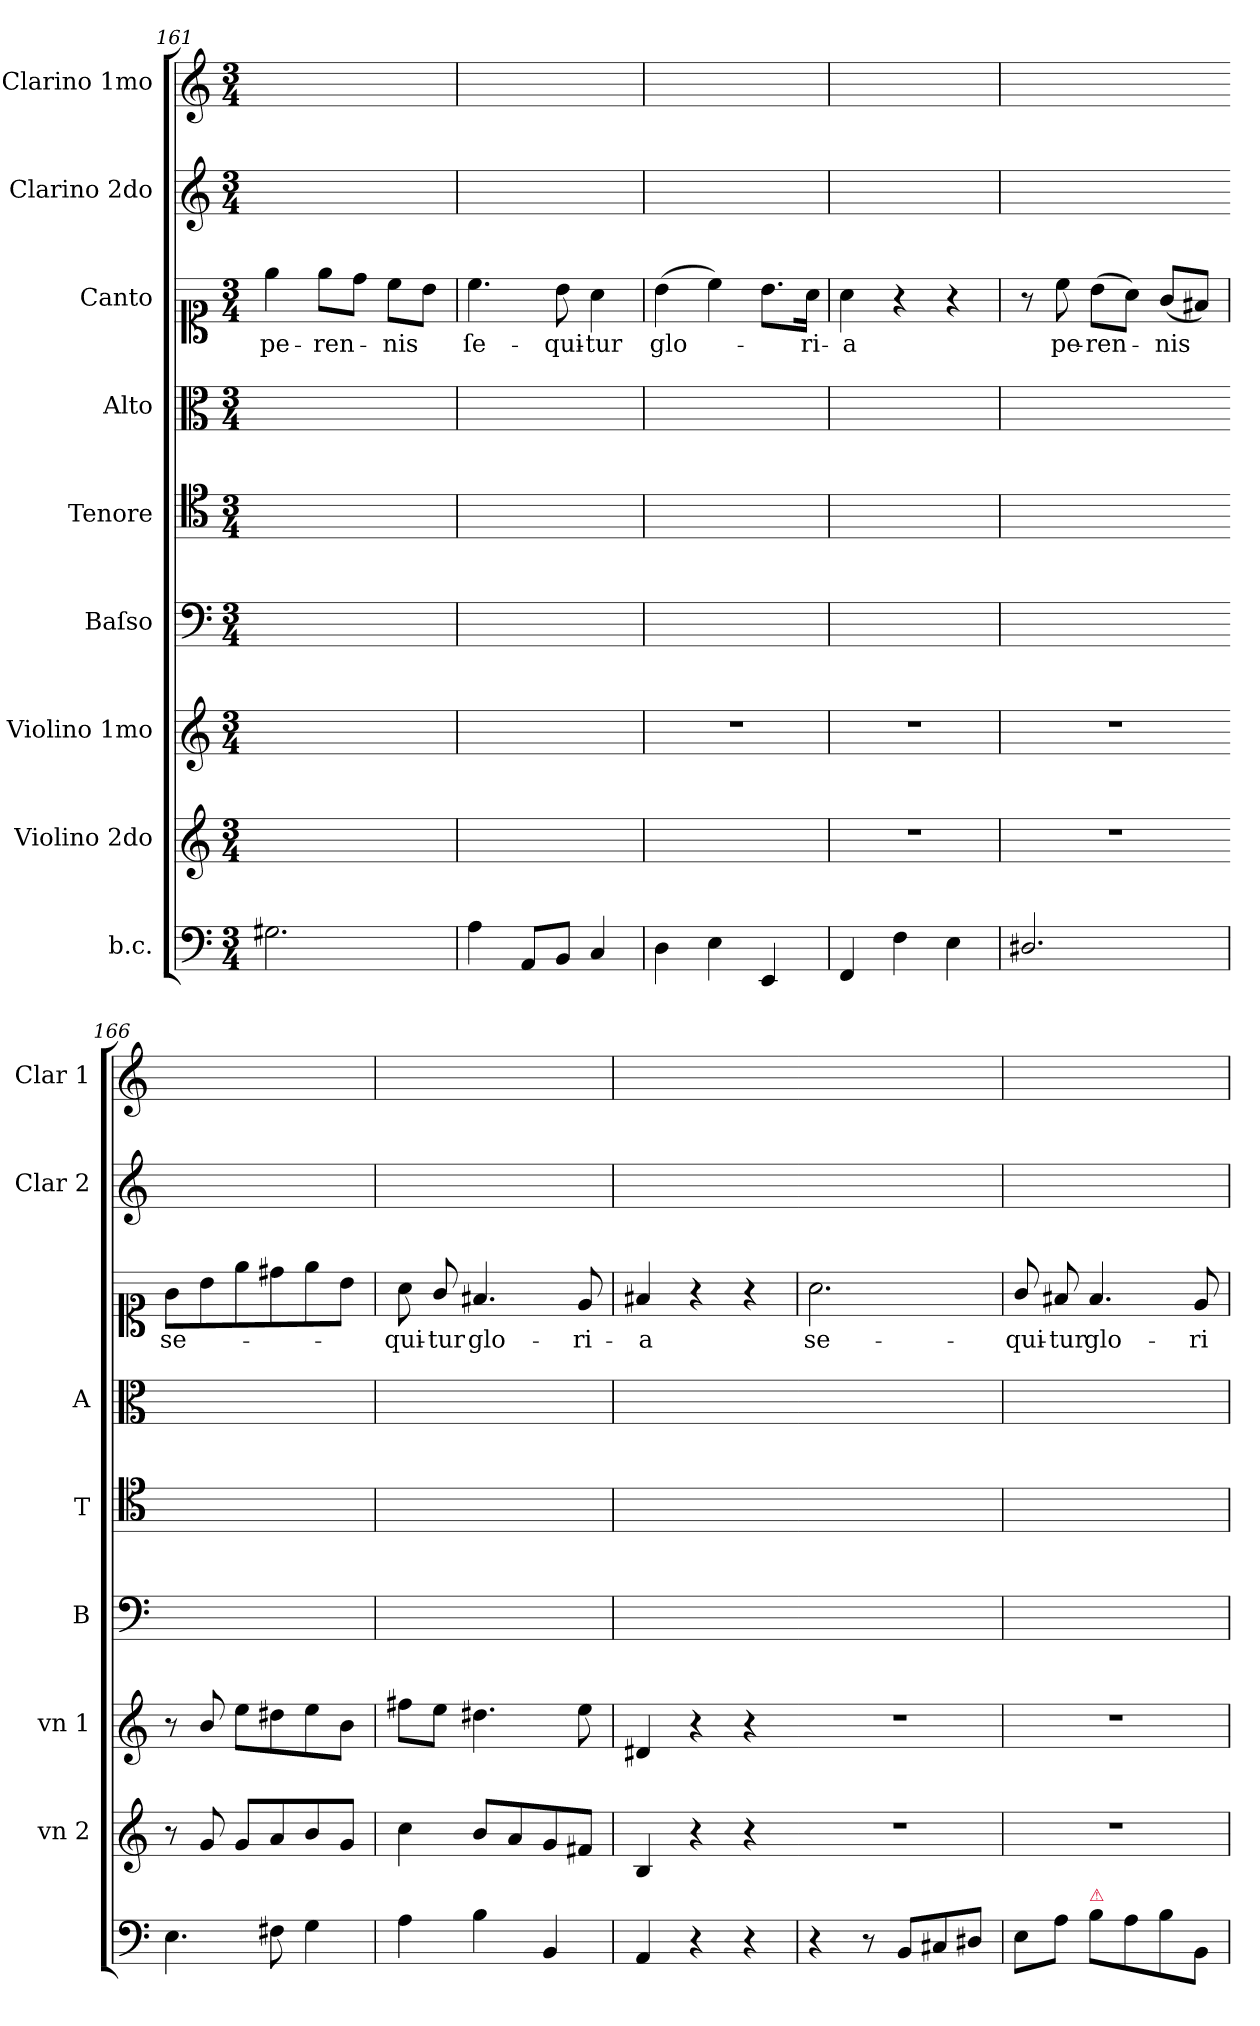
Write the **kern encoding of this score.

**kern	**kern	**kern	**kern	**kern	**kern	**kern	**text	**kern	**kern
*part9	*part8	*part7	*part6	*part5	*part4	*part3	*part3	*part2	*part1
*staff9	*staff8	*staff7	*staff6	*staff5	*staff4	*staff3	*staff3	*staff2	*staff1
*I"b.c.	*I"Violino 2do	*I"Violino 1mo	*I"Baſso	*I"Tenore	*I"Alto	*I"Canto	*	*I"Clarino 2do	*I"Clarino 1mo
*	*I'vn 2	*I'vn 1	*I'B	*I'T	*I'A	*	*	*I'Clar 2	*I'Clar 1
*clefF4	*clefG2	*clefG2	*clefF4	*clefC4	*clefC3	*clefC1	*	*clefG2	*clefG2
*k[]	*k[]	*k[]	*k[]	*k[]	*k[]	*k[]	*	*k[]	*k[]
*M3/4	*M3/4	*M3/4	*M3/4	*M3/4	*M3/4	*M3/4	*	*M3/4	*M3/4
=161	=161	=161	=161	=161	=161	=161	=161	=161	=161
2.G#X\	2.ryy	2.ryy	2.ryy	2.ryy	2.ryy	4ee\	pe-	2.ryy	2.ryy
.	.	.	.	.	.	8ee\L	-ren-	.	.
.	.	.	.	.	.	8dd\J	.	.	.
.	.	.	.	.	.	8cc\L	-nis	.	.
.	.	.	.	.	.	8b\J	.	.	.
=162	=162	=162	=162	=162	=162	=162	=162	=162	=162
4A\	2.ryy	2.ryy	2.ryy	2.ryy	2.ryy	4.cc\	ſe-	2.ryy	2.ryy
8AA/L	.	.	.	.	.	.	.	.	.
8BB/J	.	.	.	.	.	8b\	-qui-	.	.
4C/	.	.	.	.	.	4a\	-tur	.	.
=163	=163	=163	=163	=163	=163	=163	=163	=163	=163
4D\	2.ryy	2.r	2.ryy	2.ryy	2.ryy	(4b\	glo-	2.ryy	2.ryy
4E\	.	.	.	.	.	4cc\)	.	.	.
4EE/	.	.	.	.	.	8.b\L	.	.	.
.	.	.	.	.	.	16a\Jk	-ri-	.	.
=164	=164	=164	=164	=164	=164	=164	=164	=164	=164
4FF/	2.r	2.r	2.ryy	2.ryy	2.ryy	4a\	-a	2.ryy	2.ryy
4F\	.	.	.	.	.	4r	.	.	.
4E\	.	.	.	.	.	4r	.	.	.
=165	=165	=165	=165	=165	=165	=165	=165	=165	=165
2.D#X/	2.r	2.r	2.ryy	2.ryy	2.ryy	8r	.	2.ryy	2.ryy
.	.	.	.	.	.	8cc\	pe-	.	.
.	.	.	.	.	.	(8b\L	-ren-	.	.
.	.	.	.	.	.	8a\J)	.	.	.
.	.	.	.	.	.	(8g/L	-nis	.	.
.	.	.	.	.	.	8f#X/J)	.	.	.
=166	=166-	=166	=166	=166	=166	=166	=166	=166	=166
4.E\	8r	8r	2.ryy	2.ryy	2.ryy	8g\L	se-	2.ryy	2.ryy
.	8g/	8b/	.	.	.	8b\	.	.	.
.	8g/L	8ee\L	.	.	.	8ee\	.	.	.
8F#X\	8a/	8dd#X\	.	.	.	8dd#X\	.	.	.
4G\	8b/	8ee\	.	.	.	8ee\	.	.	.
.	8g/J	8b\J	.	.	.	8b\J	.	.	.
=167	=167	=167	=167	=167	=167	=167	=167	=167	=167
4A\	4cc\	8ff#X\L	2.ryy	2.ryy	2.ryy	8a\	-qui-	2.ryy	2.ryy
.	.	8ee\J	.	.	.	8g/	-tur	.	.
4B\	8b/L	4.dd#X\	.	.	.	4.f#X/	glo-	.	.
.	8a/	.	.	.	.	.	.	.	.
4BB/	8g/	.	.	.	.	.	.	.	.
.	8f#X/J	8ee\	.	.	.	8e/	-ri-	.	.
=168	=168	=168	=168	=168	=168	=168	=168	=168	=168
4AA/	4B/	4d#X/	2.ryy	2.ryy	2.ryy	4f#X/	-a	2.ryy	2.ryy
4r	4r	4r	.	.	.	4r	.	.	.
4r	4r	4r	.	.	.	4r	.	.	.
=169	=169-	=169-	=169	=169	=169	=169	=169	=169	=169
4r	2.r	2.r	2.ryy	2.ryy	2.ryy	2.a\	se-	2.ryy	2.ryy
8r	.	.	.	.	.	.	.	.	.
8BB/L	.	.	.	.	.	.	.	.	.
8C#X/	.	.	.	.	.	.	.	.	.
8D#X/J	.	.	.	.	.	.	.	.	.
=170	=170	=170	=170	=170	=170	=170	=170	=170	=170
8E\L	2.r	2.r	2.ryy	2.ryy	2.ryy	8g/	-qui-	2.ryy	2.ryy
8A\J	.	.	.	.	.	8f#X/	-tur	.	.
!LO:TX:a:color=crimson:t=⚠	!	!	!	!	!	!	!	!	!
8B\L	.	.	.	.	.	4.f#/	glo-	.	.
8A\	.	.	.	.	.	.	.	.	.
8B\	.	.	.	.	.	.	.	.	.
8BB/J	.	.	.	.	.	8e/	-ri-	.	.
=	=	=	=	=	=	=	=	=	=
*-	*-	*-	*-	*-	*-	*-	*-	*-	*-
